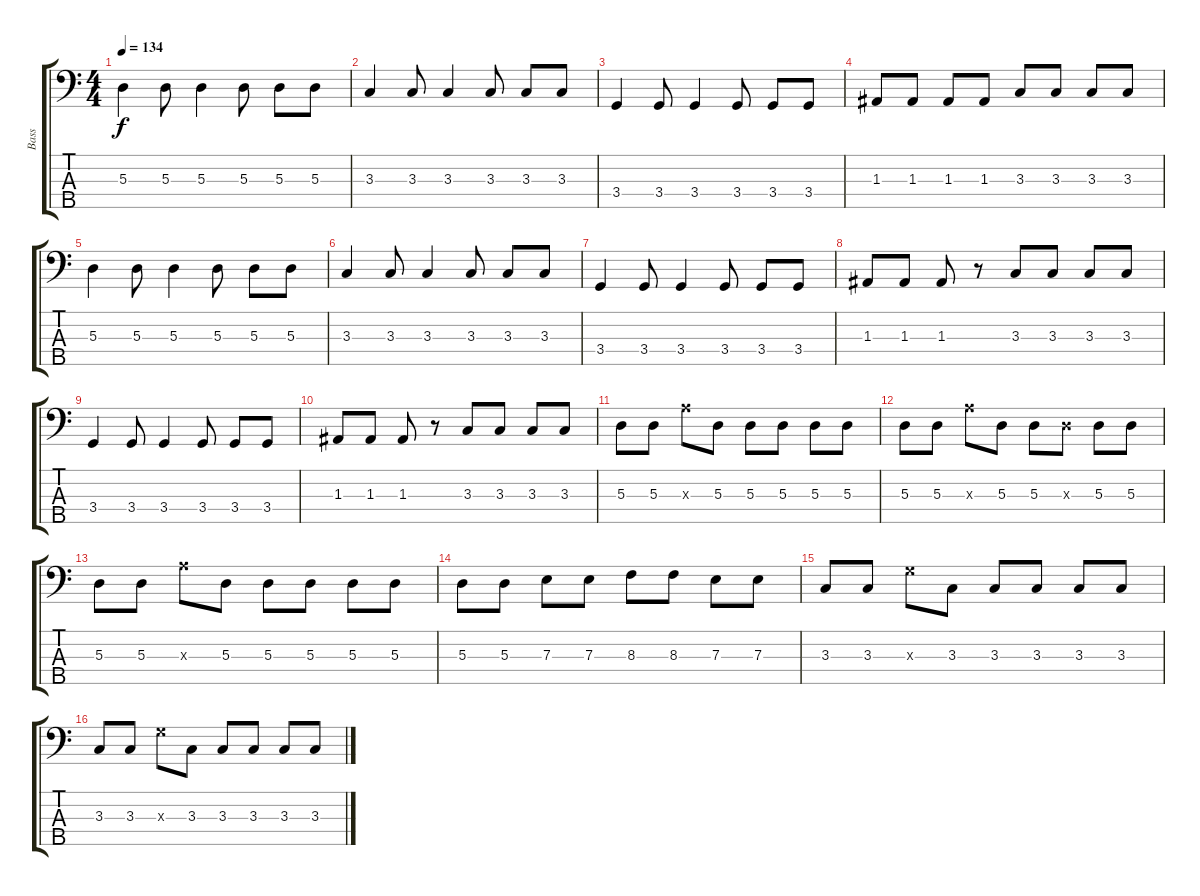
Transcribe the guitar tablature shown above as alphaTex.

\track ("Bass" "Bass") {instrument electricbassfinger}
\staff {score tabs}
\tuning (G2 D2 A1 E1 B0) {hide}
\ts (4 4)
\tempo 134
\clef f4
\ks c
5.3.4{dy f} 5.3.8 5.3.4 5.3.8 5.3.8 5.3.8 |
3.3.4 3.3.8 3.3.4 3.3.8 3.3.8 3.3.8 |
3.4.4 3.4.8 3.4.4 3.4.8 3.4.8 3.4.8 |
1.3.8 1.3.8 1.3.8 1.3.8 3.3.8 3.3.8 3.3.8 3.3.8 |
5.3.4 5.3.8 5.3.4 5.3.8 5.3.8 5.3.8 |
3.3.4 3.3.8 3.3.4 3.3.8 3.3.8 3.3.8 |
3.4.4 3.4.8 3.4.4 3.4.8 3.4.8 3.4.8 |
1.3.8 1.3.8 1.3.8 r.8 3.3.8 3.3.8 3.3.8 3.3.8 |
3.4.4 3.4.8 3.4.4 3.4.8 3.4.8 3.4.8 |
1.3.8 1.3.8 1.3.8 r.8 3.3.8 3.3.8 3.3.8 3.3.8 |
5.3.8 5.3.8 12.3{x}.8 5.3.8 5.3.8 5.3.8 5.3.8 5.3.8 |
5.3.8 5.3.8 12.3{x}.8 5.3.8 5.3.8 5.3{x}.8 5.3.8 5.3.8 |
5.3.8 5.3.8 12.3{x}.8 5.3.8 5.3.8 5.3.8 5.3.8 5.3.8 |
5.3.8 5.3.8 7.3.8 7.3.8 8.3.8 8.3.8 7.3.8 7.3.8 |
3.3.8 3.3.8 10.3{x}.8 3.3.8 3.3.8 3.3.8 3.3.8 3.3.8 |
3.3.8 3.3.8 10.3{x}.8 3.3.8 3.3.8 3.3.8 3.3.8 3.3.8
